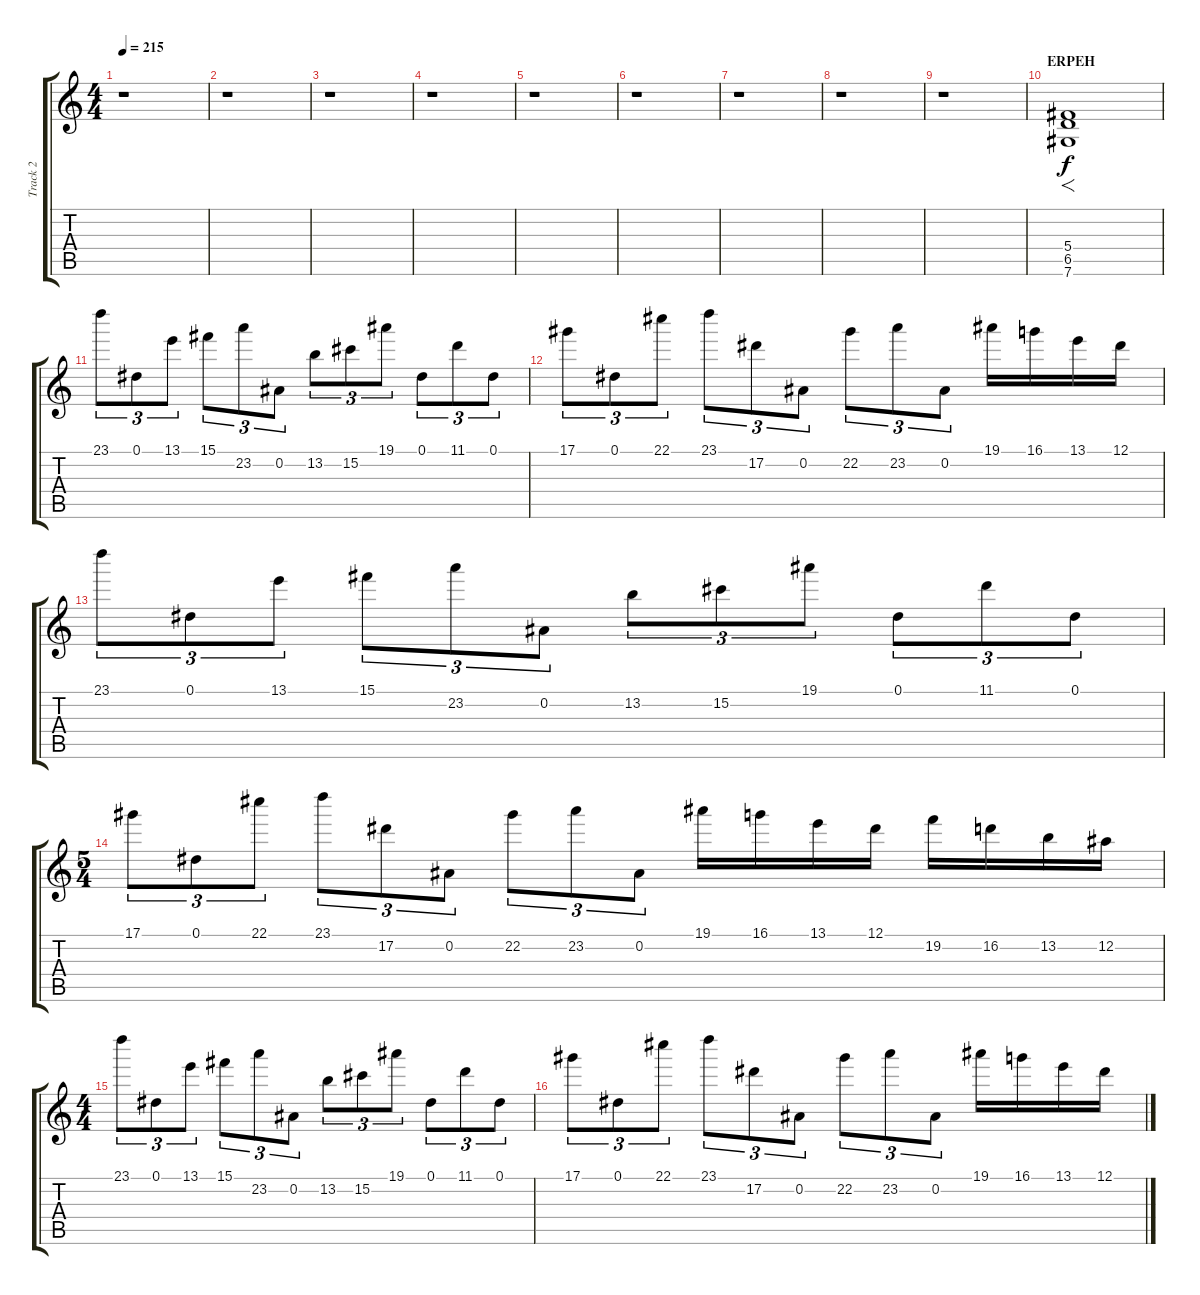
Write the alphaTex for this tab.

\track ("Track 2" "Track 2") {instrument distortionguitar}
\staff {score tabs}
\tuning (Eb4 Bb3 Gb3 Db3 Ab2 Db2) {hide}
\ts (4 4)
\tempo 215
\clef g2
\ks c
r.1{dy f} |
r.1 |
r.1 |
r.1 |
r.1 |
r.1 |
r.1 |
r.1 |
r.1 |
\section ("" "ERPEH")
(5.4 6.5 7.6).1{f} |
23.1.8{tu (3 2)} 0.1.8{tu (3 2)} 13.1.8{tu (3 2)} 15.1.8{tu (3 2)} 23.2.8{tu (3 2)} 0.2.8{tu (3 2)} 13.2.8{tu (3 2)} 15.2.8{tu (3 2)} 19.1.8{tu (3 2)} 0.1.8{tu (3 2)} 11.1.8{tu (3 2)} 0.1.8{tu (3 2)} |
17.1.8{tu (3 2)} 0.1.8{tu (3 2)} 22.1.8{tu (3 2)} 23.1.8{tu (3 2)} 17.2.8{tu (3 2)} 0.2.8{tu (3 2)} 22.2.8{tu (3 2)} 23.2.8{tu (3 2)} 0.2.8{tu (3 2)} 19.1.16 16.1.16 13.1.16 12.1.16 |
23.1.8{tu (3 2)} 0.1.8{tu (3 2)} 13.1.8{tu (3 2)} 15.1.8{tu (3 2)} 23.2.8{tu (3 2)} 0.2.8{tu (3 2)} 13.2.8{tu (3 2)} 15.2.8{tu (3 2)} 19.1.8{tu (3 2)} 0.1.8{tu (3 2)} 11.1.8{tu (3 2)} 0.1.8{tu (3 2)} |
\ts (5 4)
17.1.8{tu (3 2)} 0.1.8{tu (3 2)} 22.1.8{tu (3 2)} 23.1.8{tu (3 2)} 17.2.8{tu (3 2)} 0.2.8{tu (3 2)} 22.2.8{tu (3 2)} 23.2.8{tu (3 2)} 0.2.8{tu (3 2)} 19.1.16 16.1.16 13.1.16 12.1.16 19.2.16 16.2.16 13.2.16 12.2.16 |
\ts (4 4)
23.1.8{tu (3 2)} 0.1.8{tu (3 2)} 13.1.8{tu (3 2)} 15.1.8{tu (3 2)} 23.2.8{tu (3 2)} 0.2.8{tu (3 2)} 13.2.8{tu (3 2)} 15.2.8{tu (3 2)} 19.1.8{tu (3 2)} 0.1.8{tu (3 2)} 11.1.8{tu (3 2)} 0.1.8{tu (3 2)} |
17.1.8{tu (3 2)} 0.1.8{tu (3 2)} 22.1.8{tu (3 2)} 23.1.8{tu (3 2)} 17.2.8{tu (3 2)} 0.2.8{tu (3 2)} 22.2.8{tu (3 2)} 23.2.8{tu (3 2)} 0.2.8{tu (3 2)} 19.1.16 16.1.16 13.1.16 12.1.16
